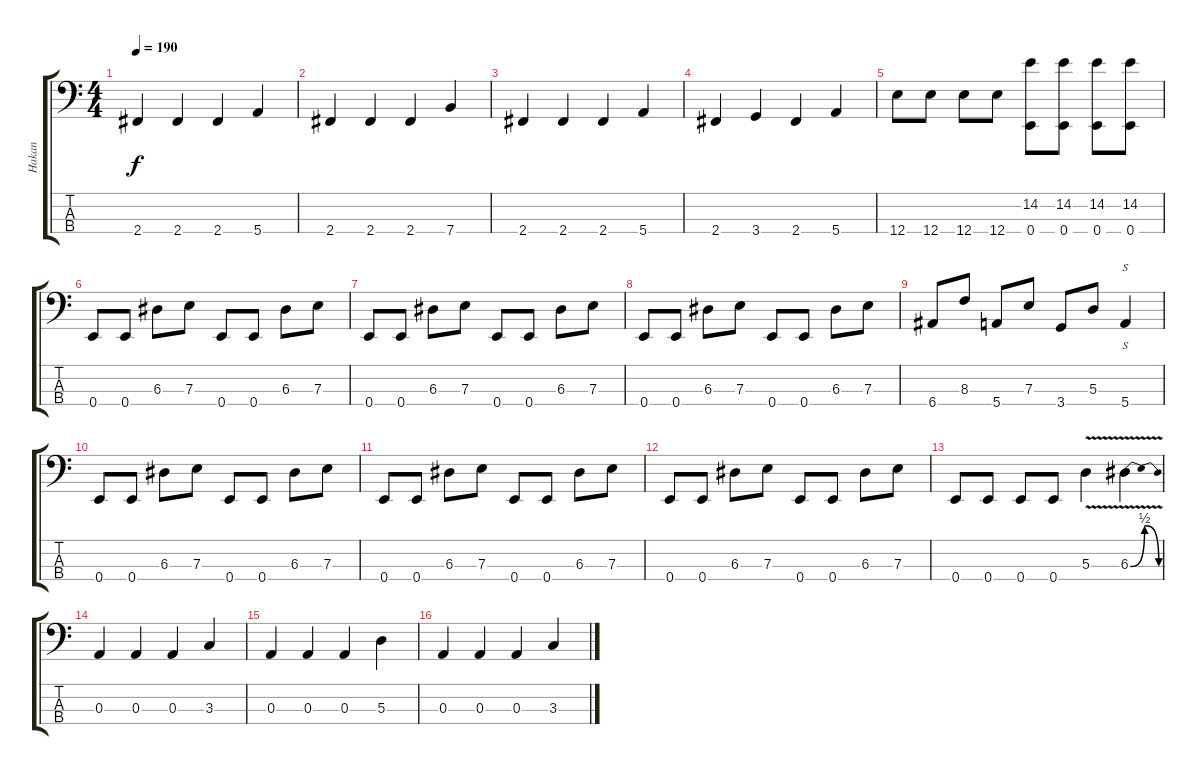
\track ("Hakan" "Hakan") {instrument electricbassfinger}
\staff {score tabs}
\tuning (G2 D2 A1 E1) {hide}
\ts (4 4)
\tempo 190
\clef f4
\ks c
2.4.4{dy f} 2.4.4 2.4.4 5.4.4 |
2.4.4 2.4.4 2.4.4 7.4.4 |
2.4.4 2.4.4 2.4.4 5.4.4 |
2.4.4 3.4.4 2.4.4 5.4.4 |
12.4.8 12.4.8 12.4.8 12.4.8 (14.2 0.4).8 (14.2 0.4).8 (14.2 0.4).8 (14.2 0.4).8 |
0.4.8 0.4.8 6.3.8 7.3.8 0.4.8 0.4.8 6.3.8 7.3.8 |
0.4.8 0.4.8 6.3.8 7.3.8 0.4.8 0.4.8 6.3.8 7.3.8 |
0.4.8 0.4.8 6.3.8 7.3.8 0.4.8 0.4.8 6.3.8 7.3.8 |
6.4.8 8.3.8 5.4.8 7.3.8 3.4.8 5.3.8 5.4.4{s} |
0.4.8 0.4.8 6.3.8 7.3.8 0.4.8 0.4.8 6.3.8 7.3.8 |
0.4.8 0.4.8 6.3.8 7.3.8 0.4.8 0.4.8 6.3.8 7.3.8 |
0.4.8 0.4.8 6.3.8 7.3.8 0.4.8 0.4.8 6.3.8 7.3.8 |
0.4.8 0.4.8 0.4.8 0.4.8 5.3{v}.4 6.3{be (bendrelease 0 0 30 2 30 2 60 0) v}.4 |
0.3.4 0.3.4 0.3.4 3.3.4 |
0.3.4 0.3.4 0.3.4 5.3.4 |
0.3.4 0.3.4 0.3.4 3.3.4
